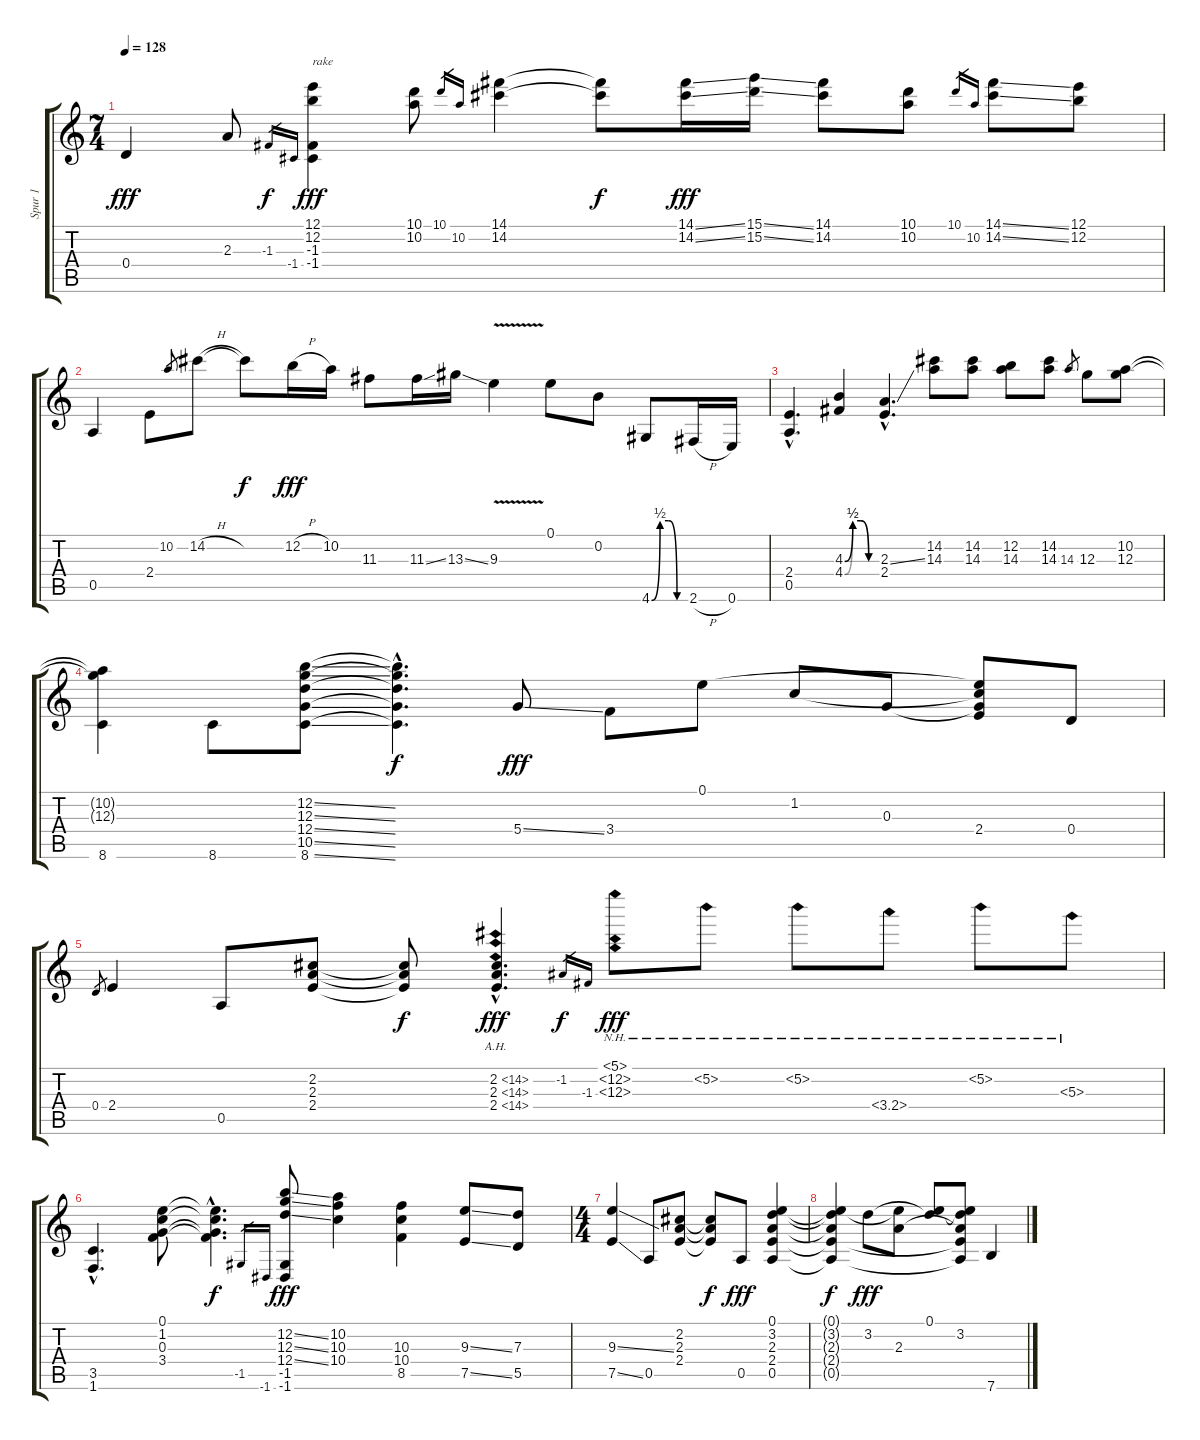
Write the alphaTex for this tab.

\track ("Spur 1" "Spur 1") {instrument distortionguitar}
\staff {score tabs}
\tuning (E4 B3 G3 D3 A2 E2) {hide}
\ts (7 4)
\tempo 128
\clef g2
\ks c
0.4.4{dy fff} 2.3.8 -1.3.16{gr dy f} -1.4.16{gr} (12.1 12.2 -1.3 -1.4).4{txt "rake" dy fff} (10.1 10.2).8 10.1.16{gr} 10.2.16{gr} (14.1 14.2).4 (14.1{t} 14.2{t}).8{dy f} (14.1{ss} 14.2{ss}).16{dy fff} (15.1{ss} 15.2{ss}).16 (14.1 14.2).8 (10.1 10.2).8 10.1.16{gr} 10.2.16{gr} (14.1{ss} 14.2{ss}).8 (12.1 12.2).8 |
0.5.4 2.4.8 10.2.8{gr} 14.2{h}.8 14.2{t}.8{dy f} 12.2{h}.16{dy fff} 10.2.16 11.3.8 11.3{ss}.16 13.3{ss}.16 9.3{v}.4 0.1.8 0.2.8 4.6{be (custom 0 0 15 2 30 2 45 0 60 0)}.8 2.6{h}.16 0.6.16 |
(2.4{hac} 0.5{hac}).4{d} (4.3{be (custom 0 0 15 2 30 2 45 0 60 0)} 4.4{be (custom 0 0 15 2 30 2 45 0 60 0)}).4 (2.3{ss hac} 2.4{hac}).4{d} (14.2 14.3).8 (14.2 14.3).8 (12.2 14.3).8 (14.2 14.3).8 14.3.8{gr} 12.3.8 (10.2 12.3).8 |
(10.2{t} 12.3{t} 8.6).4 8.6.8 (12.2{ss} 12.3{ss} 12.4{ss} 10.5{ss} 8.6{ss}).8 (12.2{hac t} 12.3{hac t} 12.4{hac t} 10.5{hac t} 8.6{hac t}).4{d dy f} 5.4{ss}.8{dy fff} 3.4.8 0.1.8 1.2.8 0.3.8 (0.1{t} 1.2{t} 0.3{t} 2.4).8 0.4.8 |
0.4.8{gr} 2.4.4 0.5.8 (2.2 2.3 2.4).8 (2.2{t} 2.3{t} 2.4{t}).8{dy f} (2.2{ah 12 hac} 2.3{ah 12 hac} 2.4{ah 12 hac}).4{d dy fff} -1.2.16{gr dy f} -1.3.16{gr} (5.1{nh} -1.2{nh} -1.3{nh}).8{dy fff} 5.2{nh}.8 5.2{nh}.8 3.4{nh}.8 5.2{nh}.8 5.3{nh}.8 |
(3.5{hac} 1.6{hac}).4{d} (0.1 1.2 0.3 3.4).8 (0.1{hac t} 1.2{hac t} 0.3{hac t} 3.4{hac t}).4{d dy f} -1.5.16{gr} -1.6.16{gr} (12.2{ss} 12.3{ss} 12.4{ss} -1.5 -1.6).8{dy fff} (10.2 10.3 10.4).4 (10.3 10.4 8.5).4 (9.3{ss} 7.5{ss}).8 (7.3 5.5).8 |
\ts (4 4)
(9.3{ss} 7.5{ss}).4 0.5.8 (2.2 2.3 2.4).8 (2.2{t} 2.3{t} 2.4{t}).8{dy f} 0.5.8{dy fff} (0.1 3.2 2.3 2.4 0.5).4 |
(0.1{t} 3.2{t} 2.3{t} 2.4{t} 0.5{t}).4{dy f} 3.2.8{dy fff} (0.1{t} 2.3).8 (0.1 3.2{t}).8 (0.1{t} 3.2 2.3{t} 2.4{t} 0.5{t}).8 7.6{ss}.4
